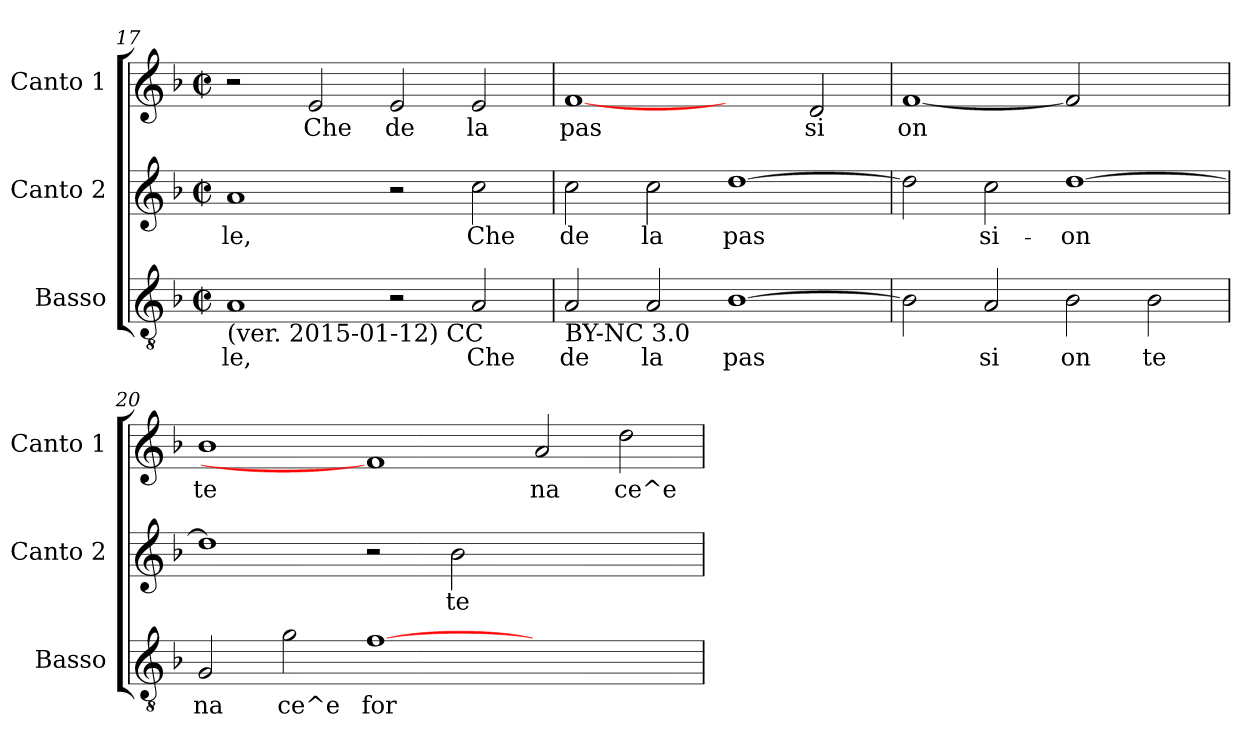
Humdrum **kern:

**kern	**text	**kern	**text	**kern	**text
*part3	*part3	*part2	*part2	*part1	*part1
*staff3	*staff3	*staff2	*staff2	*staff1	*staff1
*I"Basso	*	*I"Canto 2	*	*I"Canto 1	*
*I'Basso	*	*I'Canto 2	*	*I'Canto 1	*
*clefGv2	*	*clefG2	*	*clefG2	*
*k[b-]	*	*k[b-]	*	*k[b-]	*
*F:	*	*F:	*	*F:	*
*M2/2	*	*M2/2	*	*M2/2	*
*met(c|)	*	*met(c|)	*	*met(c|)	*
=17	=17	=17	=17	=17	=17
!LO:TX:b:t=(ver. 2015-01-12) CC	!	!	!	!	!
!	!LO:LY:b:cj	!	!LO:LY:b:cj	!	!
1A	le,	1a	le,	2r	.
!	!	!	!	!	!LO:LY:b:cj
.	.	.	.	2e/	Che
!	!	!	!	!	!LO:LY:b:cj
2r	.	2r	.	2e/	de
!	!LO:LY:b:cj	!	!LO:LY:b:cj	!	!LO:LY:b:cj
2A/	Che	2cc\	Che	2e/	la
=18	=18	=18	=18	=18	=18
!LO:TX:b:t=BY-NC 3.0	!	!	!	!	!
!	!LO:LY:b:cj	!	!LO:LY:b:cj	!	!LO:LY:b:cj
2A/	de	2cc\	de	[1f	pas
!	!LO:LY:b:cj	!	!LO:LY:b:cj	!	!
2A/	la	2cc\	la	.	.
!	!LO:LY:b:cj	!	!LO:LY:b:cj	!	!
[>1B-	pas	[>1dd	pas	2ryy	.
!	!	!	!	!	!LO:LY:b:cj
.	.	.	.	2d/	si
!!LO:PB:g=z
=19	=19	=19	=19	=19	=19
!	!LO:LY:b:cj	!	!LO:LY:b:cj	!	!LO:LY:a:cj
2B-\]	.	2dd\]	.	[1f	on
!	!LO:LY:b:cj	!	!LO:LY:b:cj	!	!
2A/	si	2cc\	si-	.	.
!	!LO:LY:b:cj	!	!LO:LY:b:cj	!	!
2B-\	on	[>1dd	-on	2f]	.
!	!LO:LY:b:cj	!	!	!	!
2B-\	te	.	.	2ryy	.
=20	=20	=20	=20	=20	=20
!	!LO:LY:b:cj	!	!LO:LY:b:cj	!	!LO:LY:a:cj
2G/	na	1dd]	.	1b-	te
!	!LO:LY:b:cj	!	!	!	!
2g\	ce^e	.	.	.	.
!	!LO:LY:b:cj	!	!	!	!
[>1f	for	2r	.	1f]	.
!	!	!	!LO:LY:b:cj	!	!
.	.	2b-\	te-	.	.
!	!	!	!	!	!LO:LY:a:cj
1ryy	.	1ryy	.	2a/	na
!	!	!	!	!	!LO:LY:a:cj
.	.	.	.	2dd\	ce^e
=	=	=	=	=	=
*-	*-	*-	*-	*-	*-
